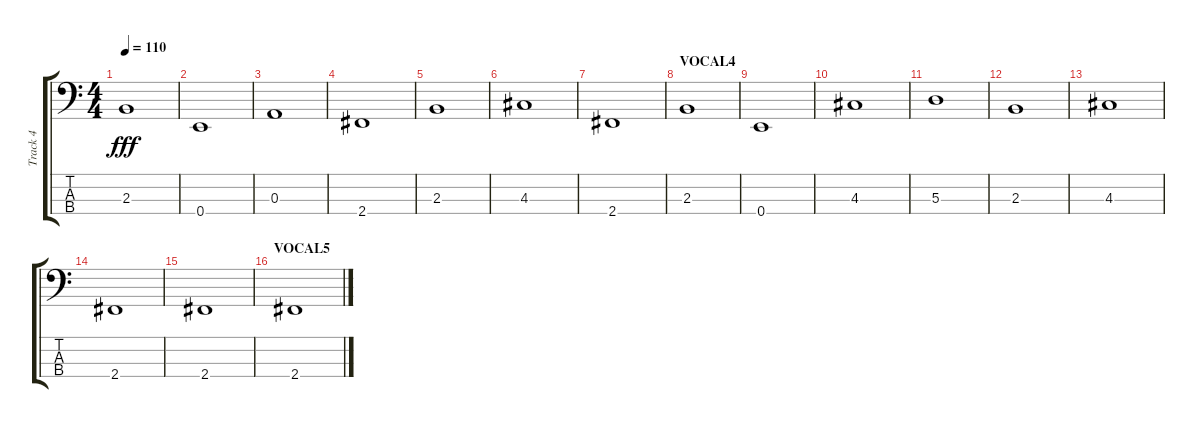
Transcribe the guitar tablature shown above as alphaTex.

\track ("Track 4" "Track 4") {instrument electricbasspick}
\staff {score tabs}
\tuning (G2 D2 A1 E1) {hide}
\ts (4 4)
\tempo 110
\clef f4
\ks c
2.3.1{dy fff} |
0.4.1 |
0.3.1 |
2.4.1 |
2.3.1 |
4.3.1 |
2.4.1 |
\section ("" "VOCAL4")
2.3.1 |
0.4.1 |
4.3.1 |
5.3.1 |
2.3.1 |
4.3.1 |
2.4.1 |
2.4.1 |
\section ("" "VOCAL5")
2.4.1
